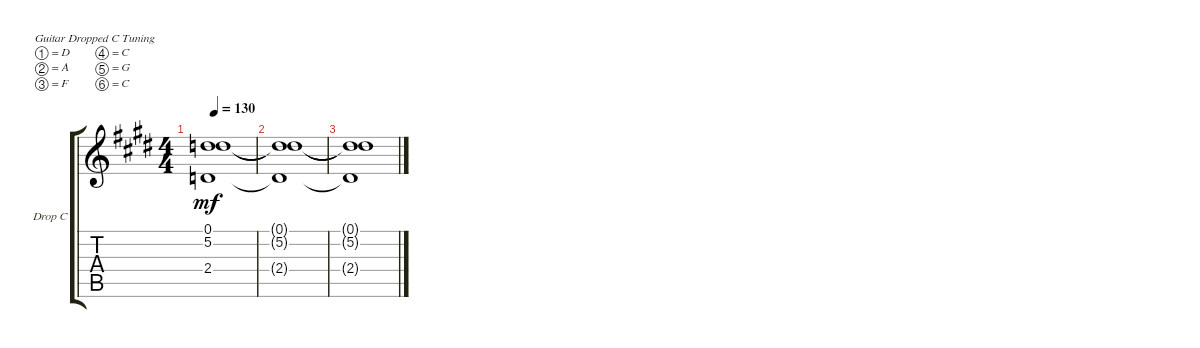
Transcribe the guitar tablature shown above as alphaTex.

\bracketExtendMode groupsimilarinstruments
\firstSystemTrackNameOrientation horizontal
\otherSystemsTrackNameOrientation horizontal
\track ("Guitar L" "Drop C") {instrument distortionguitar}
\staff {score tabs}
\tuning (D4 A3 F3 C3 G2 C2)
\ts (4 4)
\tempo 130
\clef g2
\ks e
(2.4{t} 5.2{t} 0.1{t}).1{dy mf} |
(0.1{t} 5.2{t} 2.4{t}).1 |
(0.1{t} 5.2{t} 2.4{t}).1
